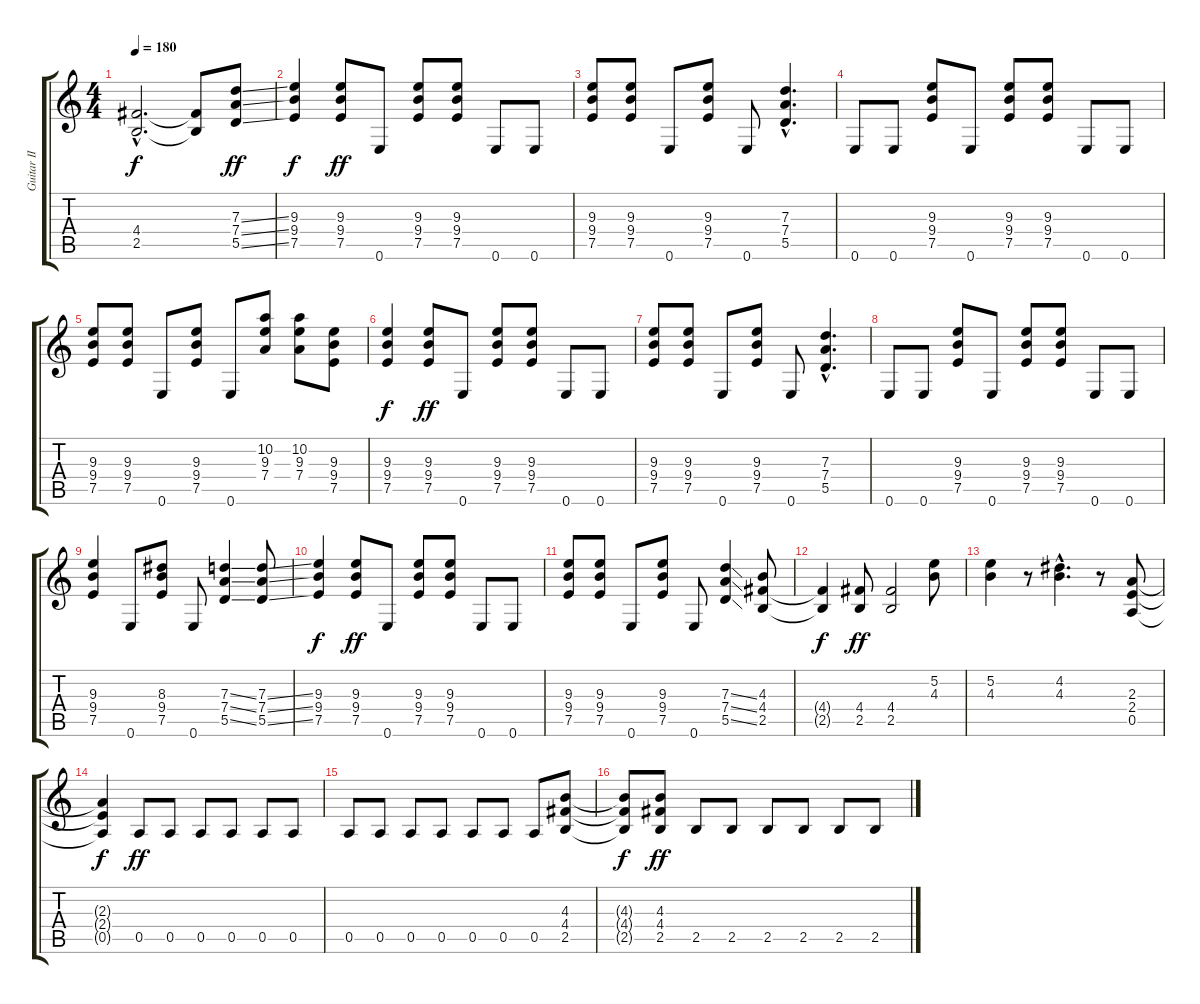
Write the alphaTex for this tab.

\track ("Guitar II" "Guitar II") {instrument distortionguitar}
\staff {score tabs}
\tuning (E4 B3 G3 D3 A2 E2) {hide}
\ts (4 4)
\tempo 180
\clef g2
\ks c
(4.4{hac t} 2.5{hac t}).2{d dy f} (4.4{t} 2.5{t}).8 (7.3{ss} 7.4{ss} 5.5{ss}).8{dy ff} |
(9.3 9.4 7.5).4{dy f} (9.3 9.4 7.5).8{dy ff} 0.6.8 (9.3 9.4 7.5).8 (9.3 9.4 7.5).8 0.6.8 0.6.8 |
(9.3 9.4 7.5).8 (9.3 9.4 7.5).8 0.6.8 (9.3 9.4 7.5).8 0.6.8 (7.3{hac} 7.4{hac} 5.5{hac}).4{d} |
0.6.8 0.6.8 (9.3 9.4 7.5).8 0.6.8 (9.3 9.4 7.5).8 (9.3 9.4 7.5).8 0.6.8 0.6.8 |
(9.3 9.4 7.5).8 (9.3 9.4 7.5).8 0.6.8 (9.3 9.4 7.5).8 0.6.8 (10.2 9.3 7.4).8 (10.2 9.3 7.4).8 (9.3 9.4 7.5).8 |
(9.3 9.4 7.5).4{dy f} (9.3 9.4 7.5).8{dy ff} 0.6.8 (9.3 9.4 7.5).8 (9.3 9.4 7.5).8 0.6.8 0.6.8 |
(9.3 9.4 7.5).8 (9.3 9.4 7.5).8 0.6.8 (9.3 9.4 7.5).8 0.6.8 (7.3{hac} 7.4{hac} 5.5{hac}).4{d} |
0.6.8 0.6.8 (9.3 9.4 7.5).8 0.6.8 (9.3 9.4 7.5).8 (9.3 9.4 7.5).8 0.6.8 0.6.8 |
(9.3 9.4 7.5).4 0.6.8 (8.3 9.4 7.5).8 0.6.8 (7.3{ss} 7.4{ss} 5.5{ss}).4 (7.3{ss} 7.4{ss} 5.5{ss}).8 |
(9.3 9.4 7.5).4{dy f} (9.3 9.4 7.5).8{dy ff} 0.6.8 (9.3 9.4 7.5).8 (9.3 9.4 7.5).8 0.6.8 0.6.8 |
(9.3 9.4 7.5).8 (9.3 9.4 7.5).8 0.6.8 (9.3 9.4 7.5).8 0.6.8 (7.3{ss} 7.4{ss} 5.5{ss}).4 (4.3 4.4 2.5).8 |
(4.4{t} 2.5{t}).4{dy f} (4.4 2.5).8{dy ff} (4.4 2.5).2 (5.2 4.3).8 |
(5.2 4.3).4 r.8 (4.2{hac} 4.3{hac}).4{d} r.8 (2.3 2.4 0.5).8 |
(2.3{t} 2.4{t} 0.5{t}).4{dy f} 0.5.8{dy ff} 0.5.8 0.5.8 0.5.8 0.5.8 0.5.8 |
0.5.8 0.5.8 0.5.8 0.5.8 0.5.8 0.5.8 0.5.8 (4.3 4.4 2.5).8 |
(4.3{t} 4.4{t} 2.5{t}).8{dy f} (4.3 4.4 2.5).8{dy ff} 2.5.8 2.5.8 2.5.8 2.5.8 2.5.8 2.5.8
